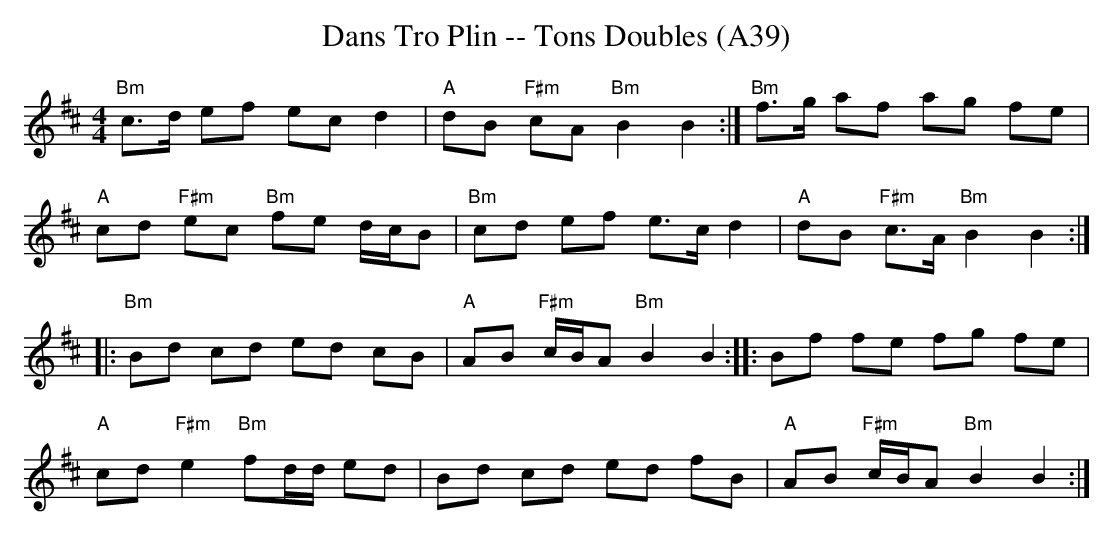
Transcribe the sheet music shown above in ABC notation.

X:1
T: Dans Tro Plin -- Tons Doubles (A39)
M: 4/4
L: 1/8
K: Bm
"Bm"c>d ef ec d2|"A" dB "F#m" cA "Bm" B2 B2:|"Bm" f>g af ag fe|
"A"cd "F#m"ec "Bm" fe d/c/B|"Bm"cd ef e>c d2|"A"dB "F#m"c>A "Bm" B2 B2::
"Bm"Bd cd ed cB|"A"AB "F#m"c/B/A "Bm"B2 B2::Bf fe fg fe|
"A"cd "F#m" e2 "Bm"fd/d/ ed|Bd cd ed fB|"A"AB "F#m"c/B/A "Bm"B2 B2:|
